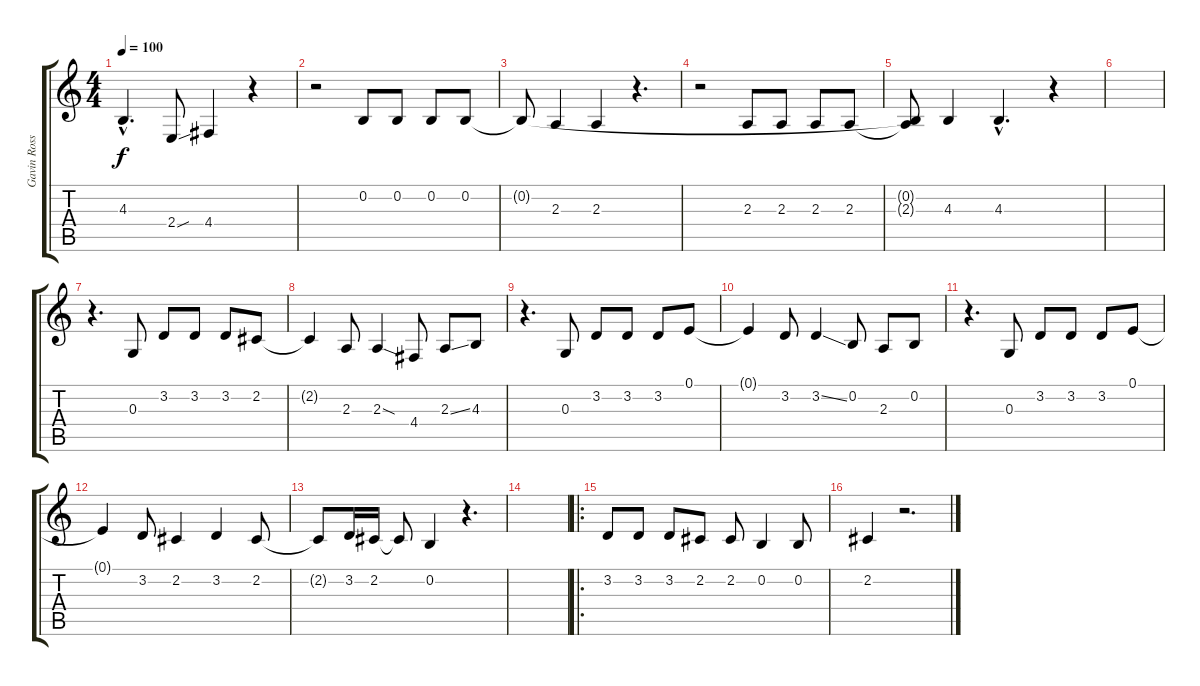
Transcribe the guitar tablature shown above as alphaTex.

\track ("Gavin Rossdale - Vocals" "Gavin Ross") {instrument oboe}
\staff {score tabs}
\tuning (E4 B3 G3 D3 A2 E2) {hide}
\ts (4 4)
\tempo 100
\clef g2
\ks c
4.3{hac t}.4{d dy f} 2.4{sou}.8 4.4.4 r.4 |
r.2 0.2.8 0.2.8 0.2.8 0.2.8 |
0.2{t}.8 2.3.4 2.3.4 r.4{d} |
r.2 2.3.8 2.3.8 2.3.8 2.3.8 |
(0.2{t} 2.3{t}).8 4.3.4 4.3{hac}.4{d} r.4 |
|
r.4{d} 0.3.8 3.2.8 3.2.8 3.2.8 2.2.8 |
2.2{t}.4 2.3.8 2.3{sod}.4 4.4.8 2.3{ss}.8 4.3.8 |
r.4{d} 0.3.8 3.2.8 3.2.8 3.2.8 0.1.8 |
0.1{t}.4 3.2.8 3.2{ss}.4 0.2.8 2.3.8 0.2.8 |
r.4{d} 0.3.8 3.2.8 3.2.8 3.2.8 0.1.8 |
0.1{t}.4 3.2.8 2.2.4 3.2.4 2.2.8 |
2.2{t}.8 3.2.16 2.2.16 2.2{t}.8 0.2.4 r.4{d} |
|
\ro
3.2.8 3.2.8 3.2.8 2.2.8 2.2.8 0.2.4 0.2.8 |
2.2.4 r.2{d}
